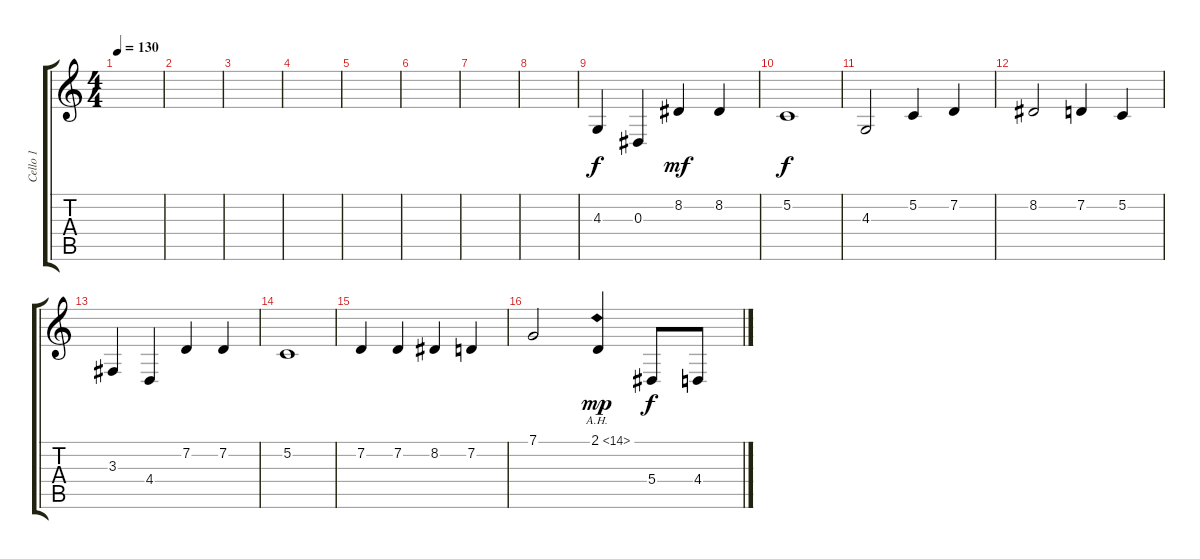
\track ("Cello 1" "Cello 1") {instrument cello}
\staff {score tabs}
\tuning (C4 G3 Eb3 Bb2 F2 C2) {hide}
\ts (4 4)
\tempo 130
\clef g2
\ks c
|
|
|
|
|
|
|
|
4.3.4 0.3.4 8.2.4{dy mf} 8.2.4 |
5.2.1{dy f} |
4.3.2 5.2.4 7.2.4 |
8.2.2 7.2.4 5.2.4 |
3.3.4 4.4.4 7.2.4 7.2.4 |
5.2.1 |
7.2.4 7.2.4 8.2.4 7.2.4 |
7.1.2 2.1{ah 12}.4{dy mp} 5.4.8{dy f} 4.4.8
